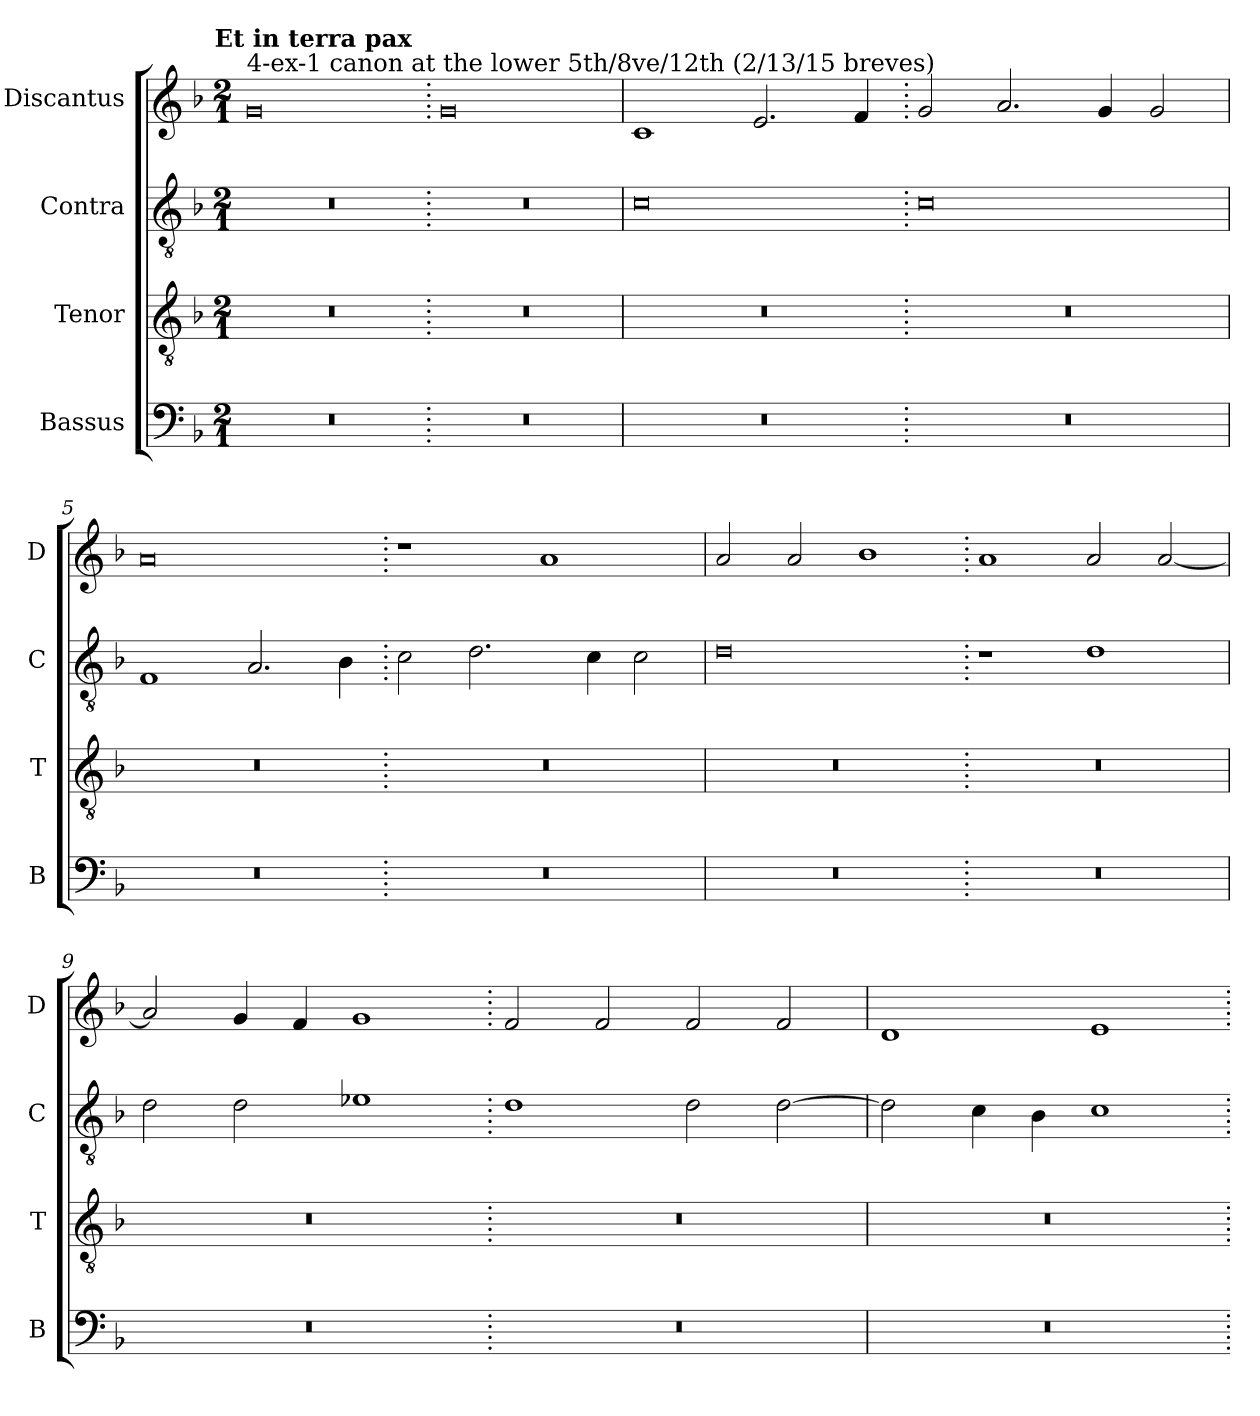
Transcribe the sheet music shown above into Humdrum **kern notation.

**kern	**kern	**kern	**kern
*part4	*part3	*part2	*part1
*staff4	*staff3	*staff2	*staff1
*I"Bassus	*I"Tenor	*I"Contra	*I"Discantus
*I'B	*I'T	*I'C	*I'D
*clefF4	*clefGv2	*clefGv2	*clefG2
*k[b-]	*k[b-]	*k[b-]	*k[b-]
!!LO:TX:omd:t=Et in terra pax
*M2/1	*M2/1	*M2/1	*M2/1
=1	=1	=1	=1
!	!	!	!LO:TX:a:t=4-ex-1 canon at the lower 5th/8ve/12th (2/13/15 breves)
0r	0r	0r	0g
=2.	=2.	=2.	=2.
0r	0r	0r	0g
=3	=3	=3	=3
0r	0r	0c	1c
.	.	.	2.e/
.	.	.	4f/
=4.	=4.	=4.	=4.
0r	0r	0c	2g/
.	.	.	2.a/
.	.	.	4g/
.	.	.	2g/
=5	=5	=5	=5
0r	0r	1F	0a
.	.	2.A/	.
.	.	4B-\	.
=6.	=6.	=6.	=6.
0r	0r	2c\	1r
.	.	2.d\	.
.	.	.	1a
.	.	4c\	.
.	.	2c\	.
=7	=7	=7	=7
0r	0r	0d	2a/
.	.	.	2a/
.	.	.	1b-
=8.	=8.	=8.	=8.
0r	0r	1r	1a
.	.	1d	2a/
.	.	.	[2a/
=9	=9	=9	=9
0r	0r	2d\	2a/]
.	.	2d\	4g/
.	.	.	4f/
.	.	1e-X	1g
=10.	=10.	=10.	=10.
0r	0r	1d	2f/
.	.	.	2f/
.	.	2d\	2f/
.	.	[2d\	2f/
=11	=11	=11	=11
0r	0r	2d\]	1d
.	.	4c\	.
.	.	4B-\	.
.	.	1c	1e
=.	=.	=.	=.
*-	*-	*-	*-
